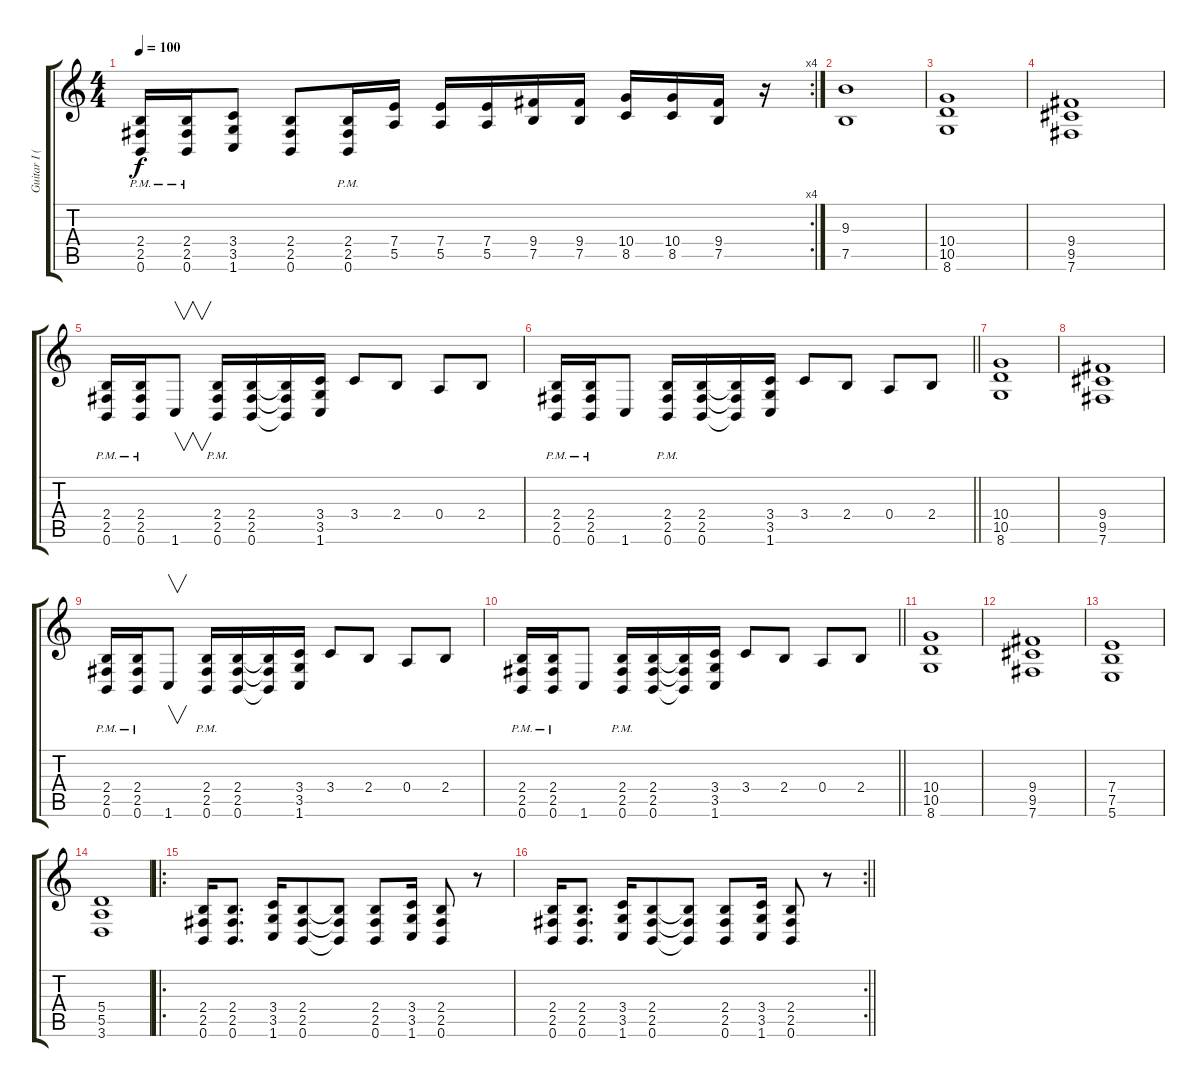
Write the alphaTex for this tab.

\track ("Guitar I (Halász Ferenc)" "Guitar I (") {instrument distortionguitar}
\staff {score tabs}
\tuning (B3 Gb3 D3 A2 E2 B1) {hide}
\rc 4
\ts (4 4)
\tempo 100
\clef g2
\ks c
(2.4{pm} 2.5{pm} 0.6{pm}).16{dy f} (2.4{pm} 2.5{pm} 0.6{pm}).16 (3.4 3.5 1.6).8 (2.4 2.5 0.6).8 (2.4{pm} 2.5{pm} 0.6{pm}).16 (7.4 5.5).16 (7.4 5.5).16 (7.4 5.5).16 (9.4 7.5).16 (9.4 7.5).16 (10.4 8.5).16 (10.4 8.5).16 (9.4 7.5).16 r.16 |
(9.3 7.5).1 |
(10.4 10.5 8.6).1 |
(9.4 9.5 7.6).1 |
(2.4{pm} 2.5{pm} 0.6{pm}).16 (2.4{pm} 2.5{pm} 0.6{pm}).16 1.6.8{v} (2.4{pm} 2.5{pm} 0.6{pm}).16 (2.4 2.5 0.6).16 (2.4{t} 2.5{t} 0.6{t}).16 (3.4 3.5 1.6).16 3.4.8 2.4.8 0.4.8 2.4.8 |
\barLineRight lightlight
(2.4{pm} 2.5{pm} 0.6{pm}).16 (2.4{pm} 2.5{pm} 0.6{pm}).16 1.6.8 (2.4{pm} 2.5{pm} 0.6{pm}).16 (2.4 2.5 0.6).16 (2.4{t} 2.5{t} 0.6{t}).16 (3.4 3.5 1.6).16 3.4.8 2.4.8 0.4.8 2.4.8 |
(10.4 10.5 8.6).1 |
(9.4 9.5 7.6).1 |
(2.4{pm} 2.5{pm} 0.6{pm}).16 (2.4{pm} 2.5{pm} 0.6{pm}).16 1.6.8{v} (2.4{pm} 2.5{pm} 0.6{pm}).16 (2.4 2.5 0.6).16 (2.4{t} 2.5{t} 0.6{t}).16 (3.4 3.5 1.6).16 3.4.8 2.4.8 0.4.8 2.4.8 |
\barLineRight lightlight
(2.4{pm} 2.5{pm} 0.6{pm}).16 (2.4{pm} 2.5{pm} 0.6{pm}).16 1.6.8 (2.4{pm} 2.5{pm} 0.6{pm}).16 (2.4 2.5 0.6).16 (2.4{t} 2.5{t} 0.6{t}).16 (3.4 3.5 1.6).16 3.4.8 2.4.8 0.4.8 2.4.8 |
(10.4 10.5 8.6).1 |
(9.4 9.5 7.6).1 |
(7.4 7.5 5.6).1 |
(5.4 5.5 3.6).1 |
\ro
(2.4 2.5 0.6).16 (2.4 2.5 0.6).8{d} (3.4 3.5 1.6).16 (2.4 2.5 0.6).8 (2.4{t} 2.5{t} 0.6{t}).8 (2.4 2.5 0.6).8 (3.4 3.5 1.6).16 (2.4 2.5 0.6).8 r.8 |
\rc 2
\barLineRight lightlight
(2.4 2.5 0.6).16 (2.4 2.5 0.6).8{d} (3.4 3.5 1.6).16 (2.4 2.5 0.6).8 (2.4{t} 2.5{t} 0.6{t}).8 (2.4 2.5 0.6).8 (3.4 3.5 1.6).16 (2.4 2.5 0.6).8 r.8
